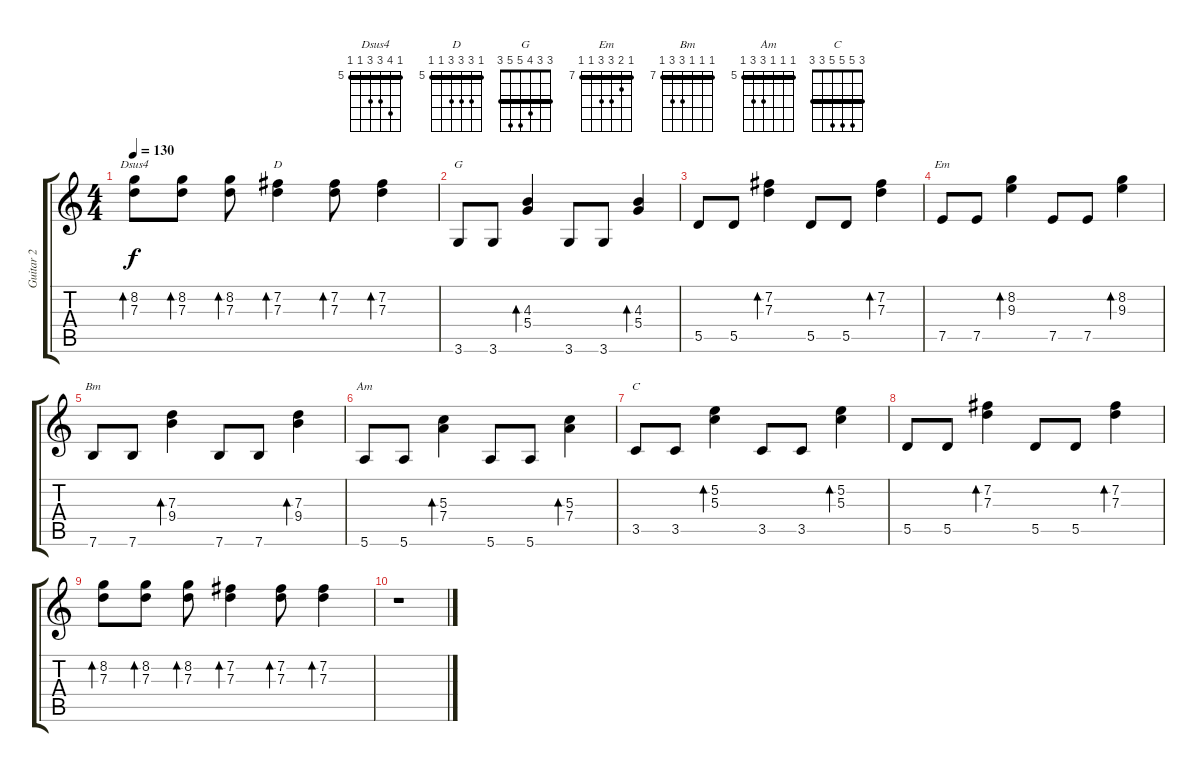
\track ("Guitar 2" "Guitar 2") {instrument overdrivenguitar}
\staff {score tabs}
\tuning (E4 B3 G3 D3 A2 E2) {hide}
\chord ("Dsus4" 5 8 7 7 5 5) {firstfret 5 barre 5}
\chord ("D" 5 7 7 7 5 5) {firstfret 5 barre 5}
\chord ("G" 3 3 4 5 5 3) {barre 3}
\chord ("Em" 7 8 9 9 7 7) {firstfret 7 barre 7}
\chord ("Bm" 7 7 7 9 9 7) {firstfret 7 barre 7}
\chord ("Am" 5 5 5 7 7 5) {firstfret 5 barre 5}
\chord ("C" 3 5 5 5 3 3) {barre 3}
\ts (4 4)
\tempo 130
\clef g2
\ks c
(8.2 7.3).8{bd 120 ch "Dsus4" dy f} (8.2 7.3).8{bd 120} (8.2 7.3).8{bd 120} (7.2 7.3).4{bd 120 ch "D"} (7.2 7.3).8{bd 120} (7.2 7.3).4{bd 120} |
3.6.8{ch "G"} 3.6.8 (4.3 5.4).4{bd 120} 3.6.8 3.6.8 (4.3 5.4).4{bd 120} |
5.5.8 5.5.8 (7.2 7.3).4{bd 120} 5.5.8 5.5.8 (7.2 7.3).4{bd 120} |
7.5.8{ch "Em"} 7.5.8 (8.2 9.3).4{bd 120} 7.5.8 7.5.8 (8.2 9.3).4{bd 120} |
7.6.8{ch "Bm"} 7.6.8 (7.3 9.4).4{bd 120} 7.6.8 7.6.8 (7.3 9.4).4{bd 120} |
5.6.8{ch "Am"} 5.6.8 (5.3 7.4).4{bd 120} 5.6.8 5.6.8 (5.3 7.4).4{bd 120} |
3.5.8{ch "C"} 3.5.8 (5.2 5.3).4{bd 120} 3.5.8 3.5.8 (5.2 5.3).4{bd 120} |
5.5.8 5.5.8 (7.2 7.3).4{bd 120} 5.5.8 5.5.8 (7.2 7.3).4{bd 120} |
(8.2 7.3).8{bd 120} (8.2 7.3).8{bd 120} (8.2 7.3).8{bd 120} (7.2 7.3).4{bd 120} (7.2 7.3).8{bd 120} (7.2 7.3).4{bd 120} |
r.1
